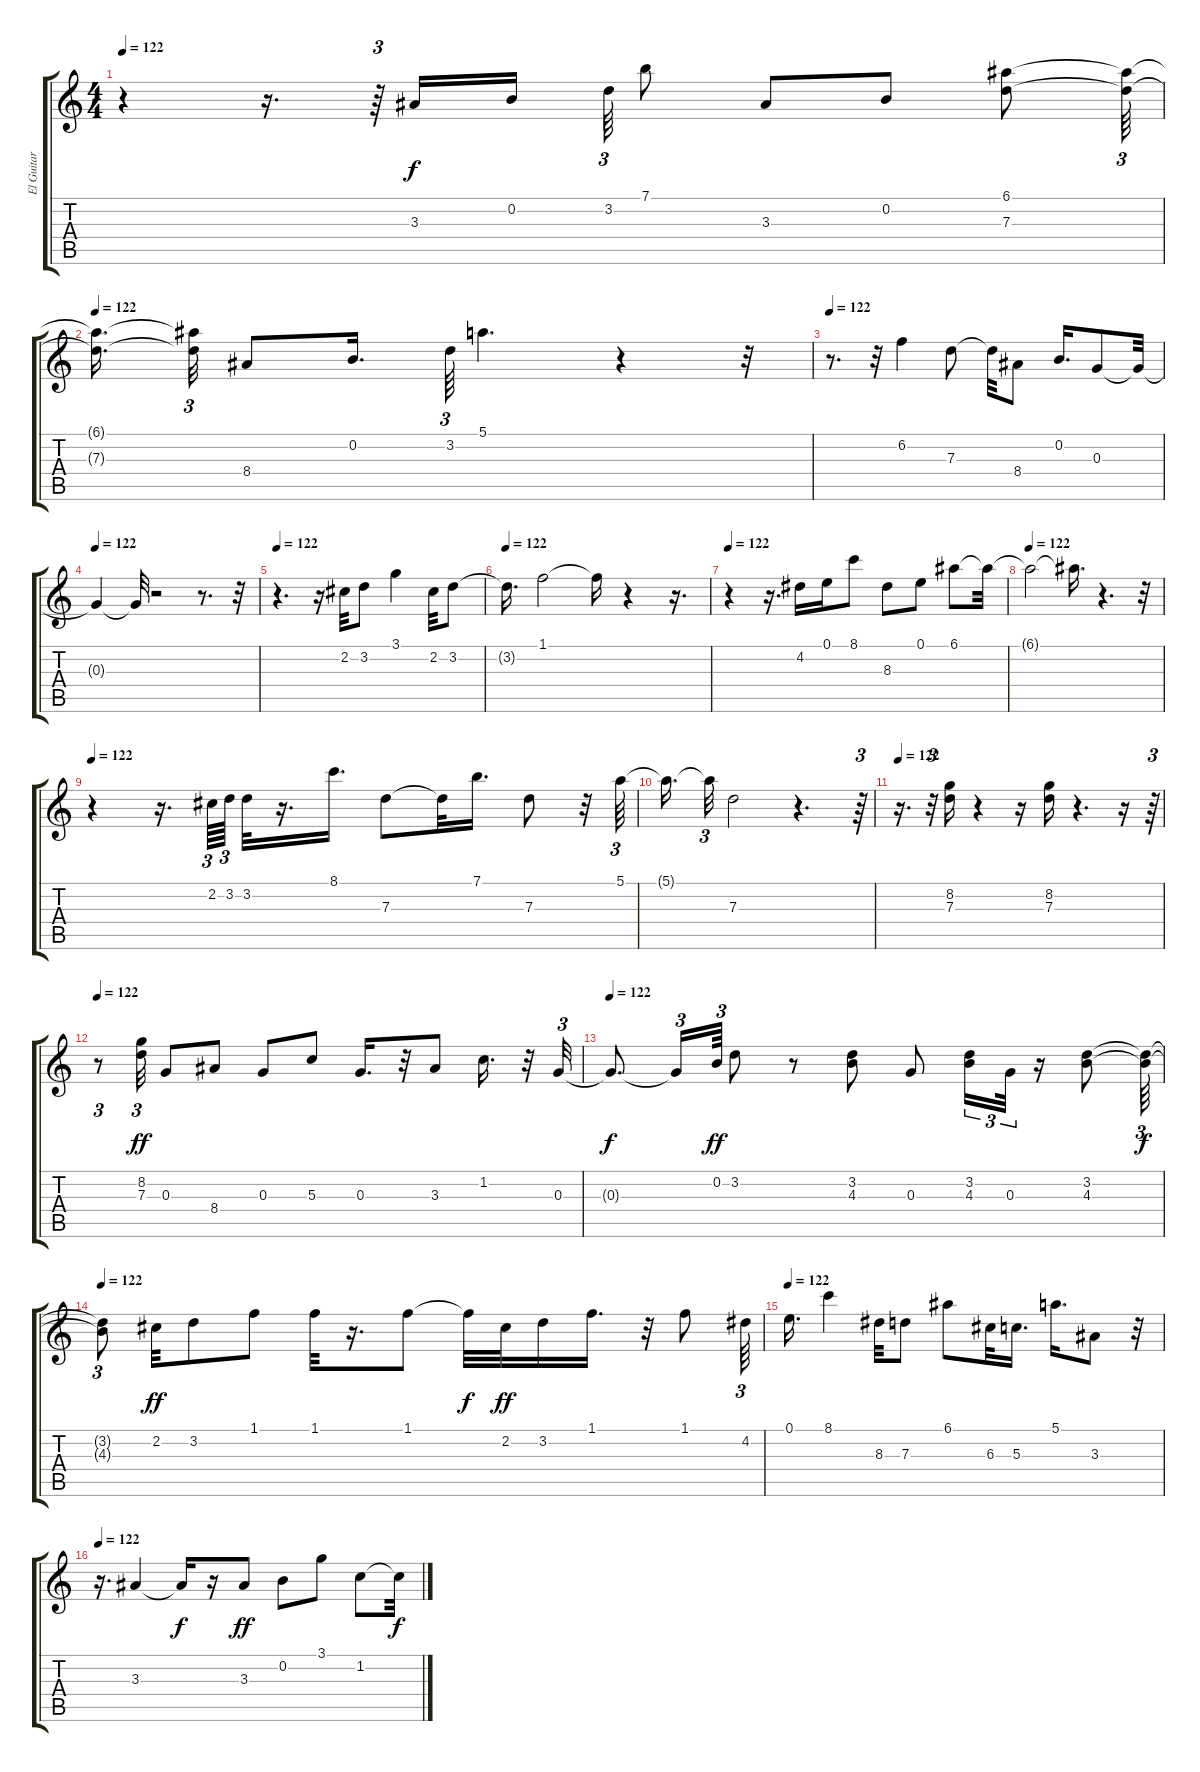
\track ("El Guitar" "El Guitar") {instrument distortionguitar}
\staff {score tabs}
\tuning (E4 B3 G3 D3 A2 E2) {hide}
\ts (4 4)
\tempo 122
\clef g2
\ks c
r.4{dy f} r.16{d} r.64{tu (3 2)} 3.3.16 0.2.16 3.2.64{tu (3 2)} 7.1.8 3.3.8 0.2.8 (6.1 7.3).8 (6.1{t} 7.3{t}).64{tu (3 2)} |
\tempo 122
(6.1{t} 7.3{t}).16{d} (6.1{t} 7.3{t}).32{tu (3 2)} 8.4.8 0.2.16{d} 3.2.64{tu (3 2)} 5.1.4{d} r.4 r.32 |
\tempo 122
r.8{d} r.32 6.2.4 7.3.8 7.3{t}.32 8.4.8 0.2.16{d} 0.3.8 0.3{t}.32 |
\tempo 122
0.3{t}.4 0.3{t}.32 r.2 r.8{d} r.32 |
\tempo 122
r.4{d} r.16 2.2.32 3.2.8 3.1.4 2.2.32 3.2.8 |
\tempo 122
3.2{t}.16{d} 1.1.2 1.1{t}.16 r.4 r.16{d} |
\tempo 122
r.4 r.16{d} 4.2.16 0.1.16 8.1.8 8.3.8 0.1.8 6.1.8 6.1{t}.32 |
\tempo 122
6.1{t}.2 6.1{t}.16{d} r.4{d} r.32 |
\tempo 122
r.4 r.16{d} 2.2.64{tu (3 2)} 3.2.64{tu (3 2)} 3.2.32 r.16{d} 8.1.16{d} 7.3.8 7.3{t}.32 7.1.16{d} 7.3.8 r.32 5.1.64{tu (3 2)} |
5.1{t}.16{d} 5.1{t}.32{tu (3 2)} 7.3.2 r.4{d} r.64{tu (3 2)} |
\tempo 122
r.16{d} r.32{tu (3 2)} (8.2 7.3).16 r.4 r.16 (8.2 7.3).16 r.4{d} r.16 r.64{tu (3 2)} |
\tempo 122
r.8{tu (3 2)} (8.2 7.3).32{tu (3 2) dy ff} 0.3.8 8.4.8 0.3.8 5.3.8 0.3.16{d} r.32 3.3.8 1.2.16{d} r.32 0.3.32{tu (3 2)} |
\tempo 122
0.3{t}.8{d dy f} 0.3{t}.16{tu (3 2)} 0.2.64{tu (3 2) dy ff} 3.2.8 r.8 (3.2 4.3).8 0.3.8 (3.2 4.3).16{tu (3 2)} 0.3.32{tu (3 2)} r.16 (3.2 4.3).8 (3.2{t} 4.3{t}).64{tu (3 2) dy f} |
\tempo 122
(3.2{t} 4.3{t}).8{tu (3 2)} 2.2.32{dy ff} 3.2.8 1.1.8 1.1.32 r.16{d} 1.1.8 1.1{t}.32{dy f} 2.2.32{dy ff} 3.2.16 1.1.16{d} r.32 1.1.8 4.2.64{tu (3 2)} |
\tempo 122
0.1.16{d} 8.1.4 8.3.32 7.3.8 6.1.8 6.3.32 5.3.16{d} 5.1.16{d} 3.3.8 r.32 |
\tempo 122
r.16{d} 3.3.4 3.3{t}.16{dy f} r.16 3.3.8{dy ff} 0.2.8 3.1.8 1.2.8 1.2{t}.32{dy f}
